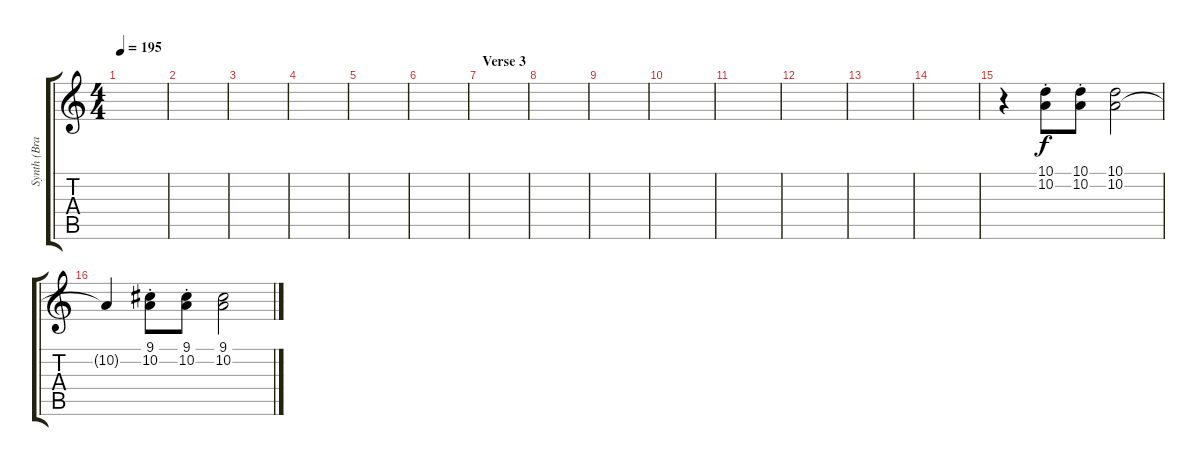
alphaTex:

\track ("Synth (Brass)" "Synth (Bra") {instrument brasssection}
\staff {score tabs}
\tuning (E4 B3 G3 D3 A2 E2) {hide}
\ts (4 4)
\tempo 195
\clef g2
\ks c
|
|
|
|
|
|
\section ("" "Verse 3")
|
|
|
|
|
|
|
|
r.4 (10.1{st} 10.2{st}).8 (10.1{st} 10.2{st}).8 (10.1 10.2).2 |
10.2{t}.4 (9.1{st} 10.2{st}).8 (9.1{st} 10.2{st}).8 (9.1 10.2).2
